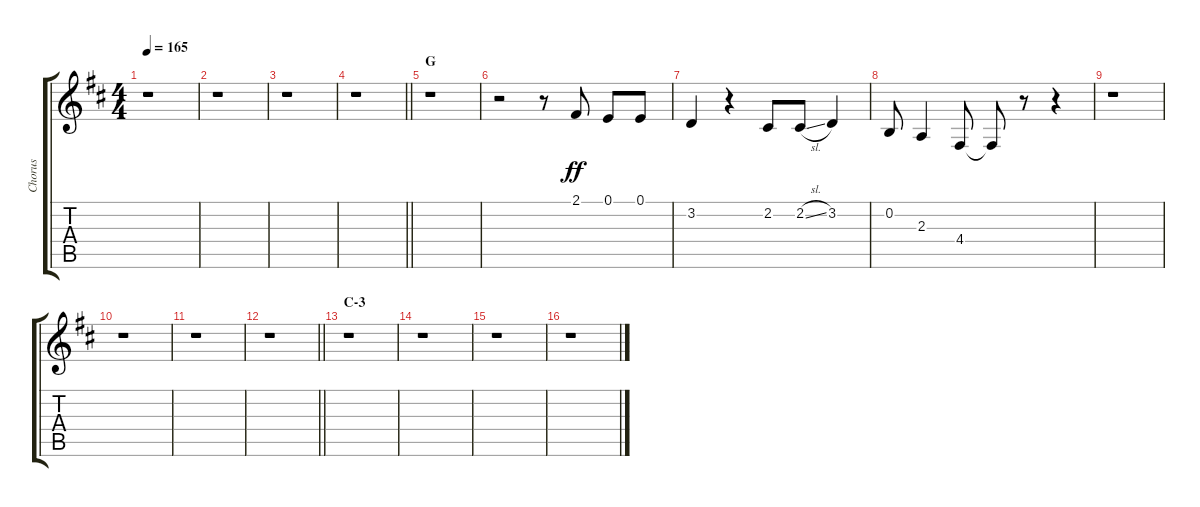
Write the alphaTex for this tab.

\track ("Chorus" "Chorus") {instrument voiceoohs}
\staff {score tabs}
\tuning (E4 B3 G3 D3 A2 E2) {hide}
\ts (4 4)
\tempo 165
\clef g2
\ks d
r.1{dy f} |
r.1 |
r.1 |
\barLineRight lightlight
r.1 |
\section ("" "G")
r.1 |
r.2 r.8 2.1.8{dy ff} 0.1.8 0.1.8 |
3.2.4 r.4 2.2.8 2.2{sl}.8 3.2.4 |
0.2.8 2.3.4 4.4.8 4.4{t}.8 r.8 r.4 |
r.1 |
r.1 |
r.1 |
\barLineRight lightlight
r.1 |
\section ("" "C-3")
r.1 |
r.1 |
r.1 |
r.1
